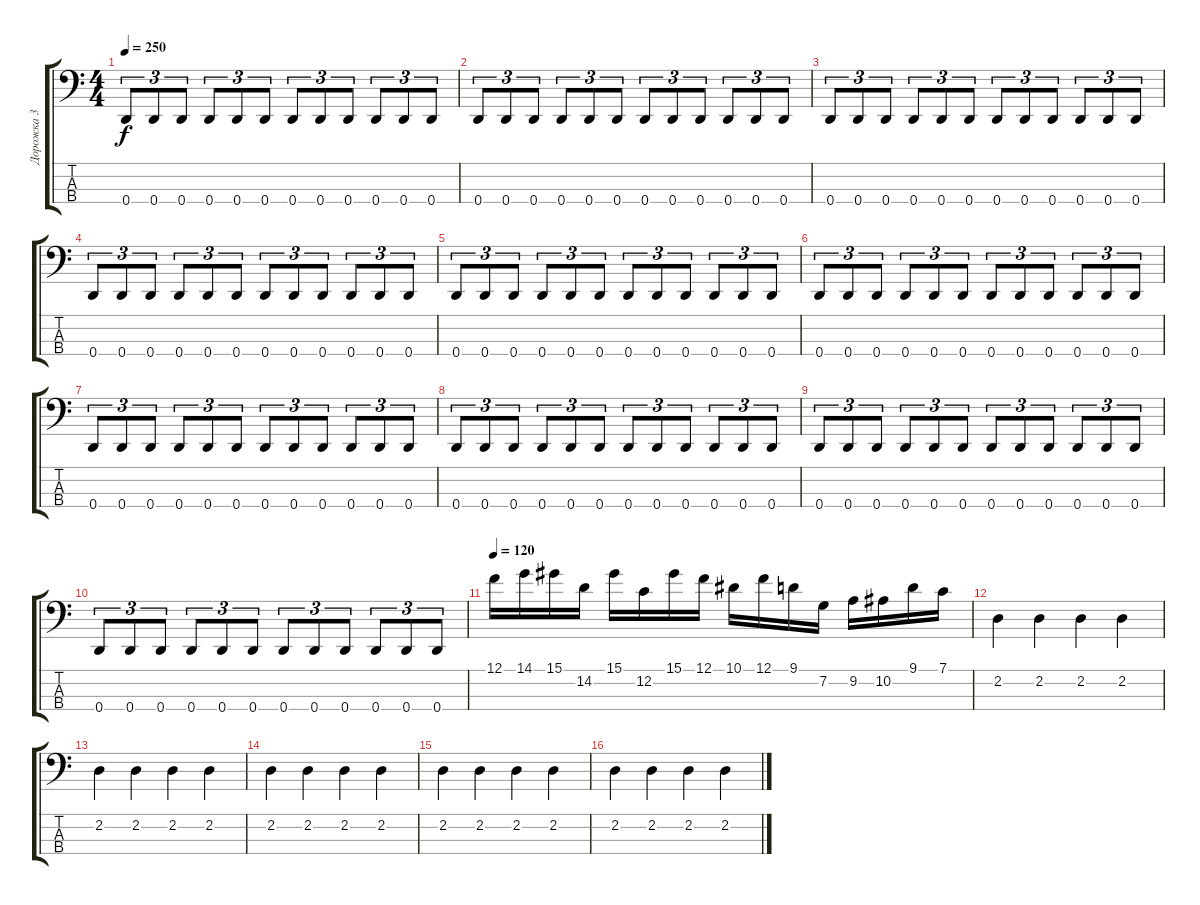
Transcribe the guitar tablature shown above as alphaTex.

\track ("Дорожка 3" "Дорожка 3") {instrument electricbassfinger}
\staff {score tabs}
\tuning (F2 C2 G1 D1) {hide}
\ts (4 4)
\tempo 250
\clef f4
\ks c
0.4.8{tu (3 2) dy f} 0.4.8{tu (3 2)} 0.4.8{tu (3 2)} 0.4.8{tu (3 2)} 0.4.8{tu (3 2)} 0.4.8{tu (3 2)} 0.4.8{tu (3 2)} 0.4.8{tu (3 2)} 0.4.8{tu (3 2)} 0.4.8{tu (3 2)} 0.4.8{tu (3 2)} 0.4.8{tu (3 2)} |
0.4.8{tu (3 2)} 0.4.8{tu (3 2)} 0.4.8{tu (3 2)} 0.4.8{tu (3 2)} 0.4.8{tu (3 2)} 0.4.8{tu (3 2)} 0.4.8{tu (3 2)} 0.4.8{tu (3 2)} 0.4.8{tu (3 2)} 0.4.8{tu (3 2)} 0.4.8{tu (3 2)} 0.4.8{tu (3 2)} |
0.4.8{tu (3 2)} 0.4.8{tu (3 2)} 0.4.8{tu (3 2)} 0.4.8{tu (3 2)} 0.4.8{tu (3 2)} 0.4.8{tu (3 2)} 0.4.8{tu (3 2)} 0.4.8{tu (3 2)} 0.4.8{tu (3 2)} 0.4.8{tu (3 2)} 0.4.8{tu (3 2)} 0.4.8{tu (3 2)} |
0.4.8{tu (3 2)} 0.4.8{tu (3 2)} 0.4.8{tu (3 2)} 0.4.8{tu (3 2)} 0.4.8{tu (3 2)} 0.4.8{tu (3 2)} 0.4.8{tu (3 2)} 0.4.8{tu (3 2)} 0.4.8{tu (3 2)} 0.4.8{tu (3 2)} 0.4.8{tu (3 2)} 0.4.8{tu (3 2)} |
0.4.8{tu (3 2)} 0.4.8{tu (3 2)} 0.4.8{tu (3 2)} 0.4.8{tu (3 2)} 0.4.8{tu (3 2)} 0.4.8{tu (3 2)} 0.4.8{tu (3 2)} 0.4.8{tu (3 2)} 0.4.8{tu (3 2)} 0.4.8{tu (3 2)} 0.4.8{tu (3 2)} 0.4.8{tu (3 2)} |
0.4.8{tu (3 2)} 0.4.8{tu (3 2)} 0.4.8{tu (3 2)} 0.4.8{tu (3 2)} 0.4.8{tu (3 2)} 0.4.8{tu (3 2)} 0.4.8{tu (3 2)} 0.4.8{tu (3 2)} 0.4.8{tu (3 2)} 0.4.8{tu (3 2)} 0.4.8{tu (3 2)} 0.4.8{tu (3 2)} |
0.4.8{tu (3 2)} 0.4.8{tu (3 2)} 0.4.8{tu (3 2)} 0.4.8{tu (3 2)} 0.4.8{tu (3 2)} 0.4.8{tu (3 2)} 0.4.8{tu (3 2)} 0.4.8{tu (3 2)} 0.4.8{tu (3 2)} 0.4.8{tu (3 2)} 0.4.8{tu (3 2)} 0.4.8{tu (3 2)} |
0.4.8{tu (3 2)} 0.4.8{tu (3 2)} 0.4.8{tu (3 2)} 0.4.8{tu (3 2)} 0.4.8{tu (3 2)} 0.4.8{tu (3 2)} 0.4.8{tu (3 2)} 0.4.8{tu (3 2)} 0.4.8{tu (3 2)} 0.4.8{tu (3 2)} 0.4.8{tu (3 2)} 0.4.8{tu (3 2)} |
0.4.8{tu (3 2)} 0.4.8{tu (3 2)} 0.4.8{tu (3 2)} 0.4.8{tu (3 2)} 0.4.8{tu (3 2)} 0.4.8{tu (3 2)} 0.4.8{tu (3 2)} 0.4.8{tu (3 2)} 0.4.8{tu (3 2)} 0.4.8{tu (3 2)} 0.4.8{tu (3 2)} 0.4.8{tu (3 2)} |
0.4.8{tu (3 2)} 0.4.8{tu (3 2)} 0.4.8{tu (3 2)} 0.4.8{tu (3 2)} 0.4.8{tu (3 2)} 0.4.8{tu (3 2)} 0.4.8{tu (3 2)} 0.4.8{tu (3 2)} 0.4.8{tu (3 2)} 0.4.8{tu (3 2)} 0.4.8{tu (3 2)} 0.4.8{tu (3 2)} |
\tempo 120
12.1.16 14.1.16 15.1.16 14.2.16 15.1.16 12.2.16 15.1.16 12.1.16 10.1.16 12.1.16 9.1.16 7.2.16 9.2.16 10.2.16 9.1.16 7.1.16 |
2.2.4 2.2.4 2.2.4 2.2.4 |
2.2.4 2.2.4 2.2.4 2.2.4 |
2.2.4 2.2.4 2.2.4 2.2.4 |
2.2.4 2.2.4 2.2.4 2.2.4 |
2.2.4 2.2.4 2.2.4 2.2.4
